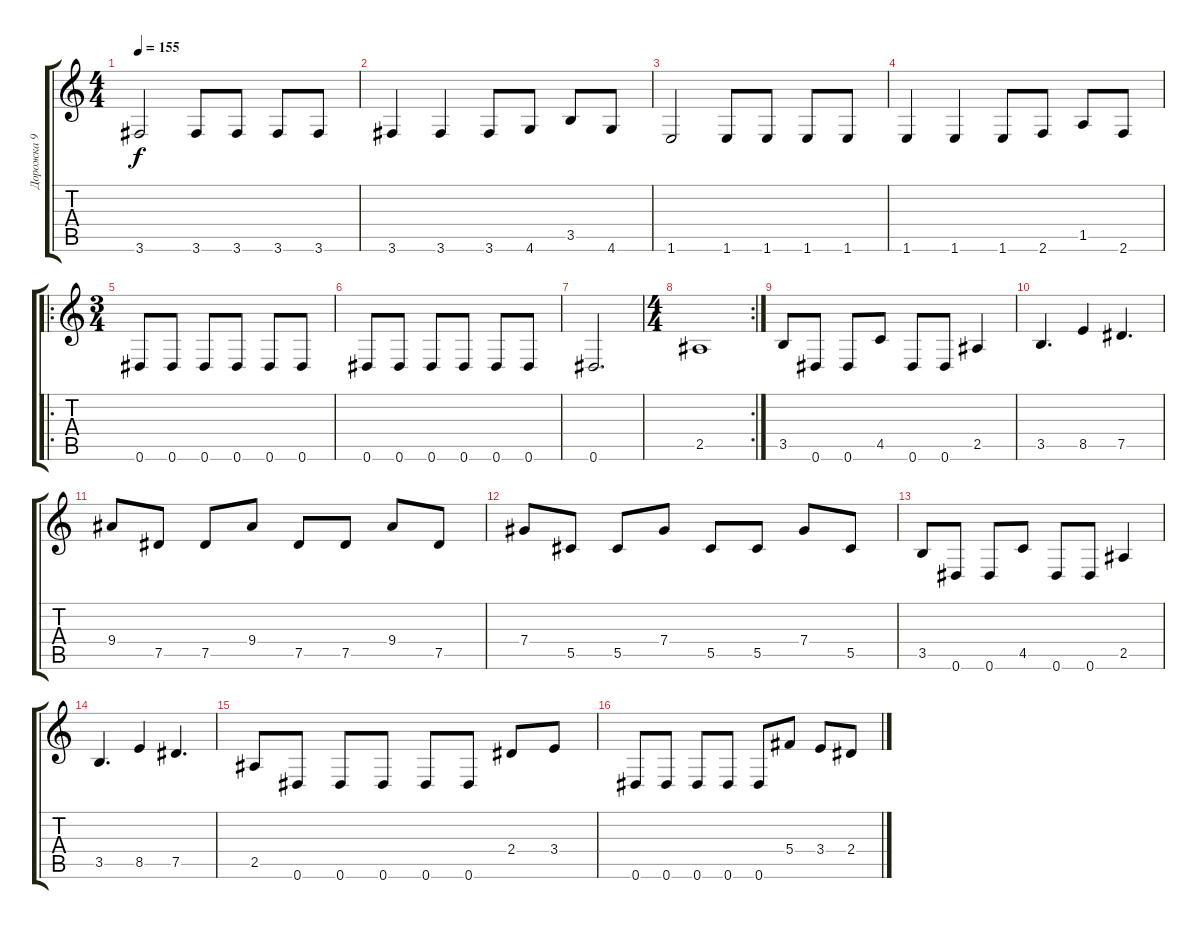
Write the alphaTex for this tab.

\track ("Дорожка 9" "Дорожка 9") {instrument electricbasspick}
\staff {score tabs}
\tuning (Eb4 Bb3 Gb3 Db3 Ab2 Eb2) {hide}
\ts (4 4)
\tempo 155
\clef g2
\ks c
3.6.2{dy f} 3.6.8 3.6.8 3.6.8 3.6.8 |
3.6.4 3.6.4 3.6.8 4.6.8 3.5.8 4.6.8 |
1.6.2 1.6.8 1.6.8 1.6.8 1.6.8 |
1.6.4 1.6.4 1.6.8 2.6.8 1.5.8 2.6.8 |
\ro
\ts (3 4)
0.6.8 0.6.8 0.6.8 0.6.8 0.6.8 0.6.8 |
0.6.8 0.6.8 0.6.8 0.6.8 0.6.8 0.6.8 |
0.6.2{d} |
\rc 2
\ts (4 4)
2.5.1 |
3.5.8 0.6.8 0.6.8 4.5.8 0.6.8 0.6.8 2.5.4 |
3.5.4{d} 8.5.4 7.5.4{d} |
9.4.8 7.5.8 7.5.8 9.4.8 7.5.8 7.5.8 9.4.8 7.5.8 |
7.4.8 5.5.8 5.5.8 7.4.8 5.5.8 5.5.8 7.4.8 5.5.8 |
3.5.8 0.6.8 0.6.8 4.5.8 0.6.8 0.6.8 2.5.4 |
3.5.4{d} 8.5.4 7.5.4{d} |
2.5.8 0.6.8 0.6.8 0.6.8 0.6.8 0.6.8 2.4.8 3.4.8 |
0.6.8 0.6.8 0.6.8 0.6.8 0.6.8 5.4.8 3.4.8 2.4.8
